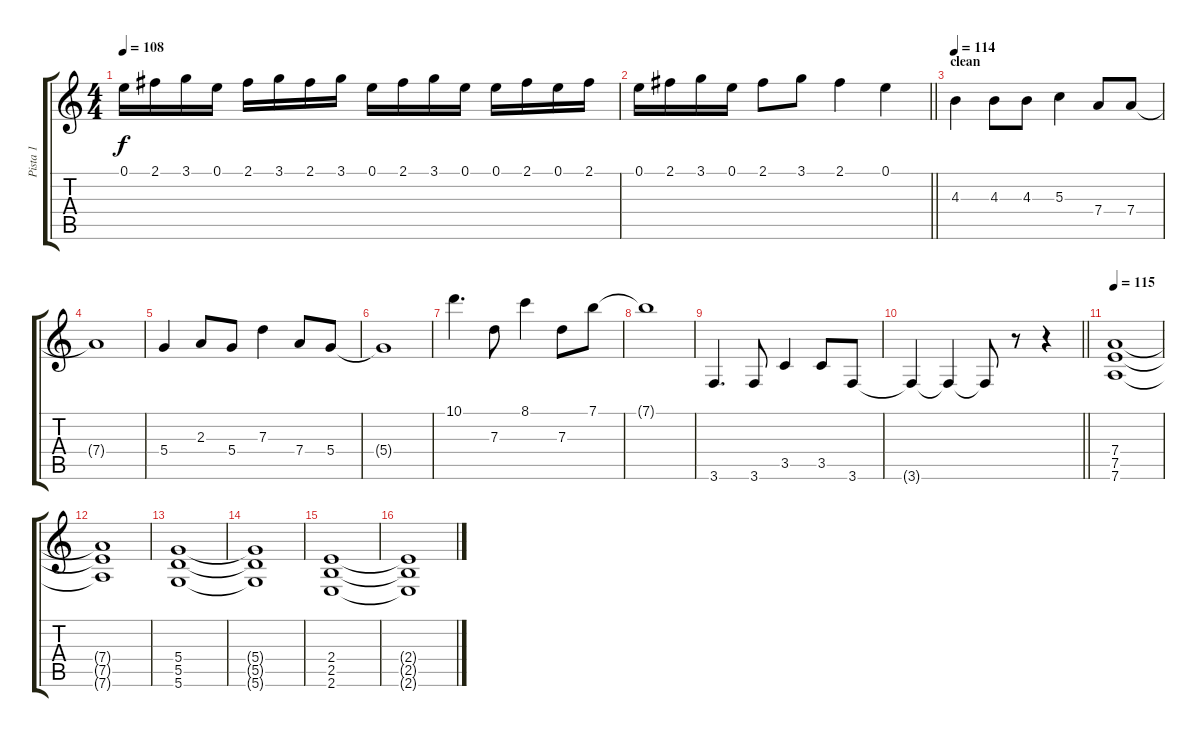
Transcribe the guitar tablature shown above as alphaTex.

\track ("Pista 1" "Pista 1") {instrument distortionguitar}
\staff {score tabs}
\tuning (E4 B3 G3 D3 A2 D2) {hide}
\ts (4 4)
\tempo 108
\clef g2
\ks aminor
0.1.16{dy f} 2.1.16 3.1.16 0.1.16 2.1.16 3.1.16 2.1.16 3.1.16 0.1.16 2.1.16 3.1.16 0.1.16 0.1.16 2.1.16 0.1.16 2.1.16 |
\barLineRight lightlight
0.1.16 2.1.16 3.1.16 0.1.16 2.1.8 3.1.8 2.1.4 0.1.4 |
\section ("" "clean")
\tempo 114
4.3.4{instrument electricguitarjazz} 4.3.8 4.3.8 5.3.4 7.4.8 7.4.8 |
7.4{t}.1{instrument electricguitarjazz} |
5.4.4{instrument electricguitarjazz} 2.3.8 5.4.8 7.3.4 7.4.8 5.4.8 |
5.4{t}.1{instrument electricguitarjazz} |
10.1.4{d instrument electricguitarjazz} 7.3.8 8.1.4 7.3.8 7.1.8 |
7.1{t}.1{instrument electricguitarjazz} |
3.6.4{d instrument electricguitarjazz} 3.6.8 3.5.4 3.5.8 3.6.8 |
\barLineRight lightlight
3.6{t}.4{instrument electricguitarjazz} 3.6{t}.4 3.6{t}.8 r.8 r.4 |
\tempo 115
(7.4 7.5 7.6).1{instrument distortionguitar} |
(7.4{t} 7.5{t} 7.6{t}).1 |
(5.4 5.5 5.6).1 |
(5.4{t} 5.5{t} 5.6{t}).1 |
(2.4 2.5 2.6).1 |
(2.4{t} 2.5{t} 2.6{t}).1
